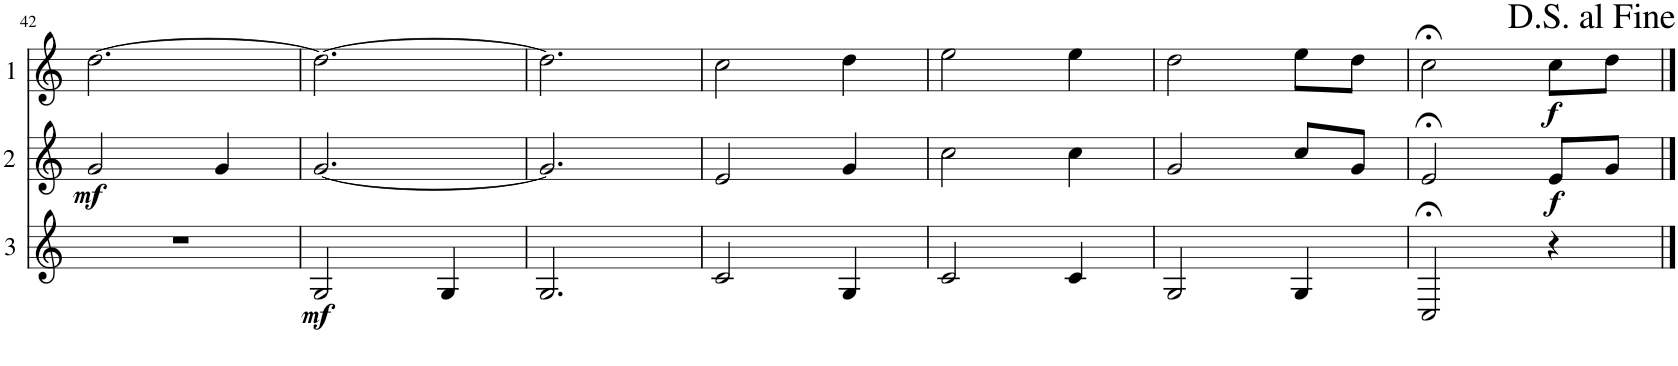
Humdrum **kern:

**kern	**dynam	**kern	**dynam	**kern	**dynam
*part3	*part3	*part2	*part2	*part1	*part1
*staff3	*staff3	*staff2	*staff2	*staff1	*staff1
*I"Cor 3	*	*I"Cor 2	*	*I"Cor 1	*
!!LO:PB:g=z
*clefG2	*	*clefG2	*	*clefG2	*
*Trd4c7	*	*Trd4c7	*	*Trd4c7	*
*k[]	*	*k[]	*	*k[]	*
*M3/4	*	*M3/4	*	*M3/4	*
=42	=42	=42	=42	=42	=42
!	!	!	!LO:DY:b	!	!
2.r	.	2g/	mf	[2.dd\	.
.	.	4g/	.	.	.
=43	=43	=43	=43	=43	=43
!	!LO:DY:b	!	!	!	!
2G/	mf	[2.g/	.	2.dd\_	.
4G/	.	.	.	.	.
=44	=44	=44	=44	=44	=44
2.G/	.	2.g/]	.	2.dd\]	.
=45	=45	=45	=45	=45	=45
2c/	.	2e/	.	2cc\	.
4G/	.	4g/	.	4dd\	.
=46	=46	=46	=46	=46	=46
2c/	.	2cc\	.	2ee\	.
4c/	.	4cc\	.	4ee\	.
=47	=47	=47	=47	=47	=47
2G/	.	2g/	.	2dd\	.
4G/	.	8cc/L	.	8ee\L	.
.	.	8g/J	.	8dd\J	.
=48	=48	=48	=48	=48	=48
2C;</	.	2e;</	.	2cc;<\	.
!	!	!	!LO:DY:b	!	!LO:DY:b
4r	.	8e/L	f	8cc\L	f
.	.	8g/J	.	8dd\J	.
==	==	==	==	==	==
*-	*-	*-	*-	*-	*-
